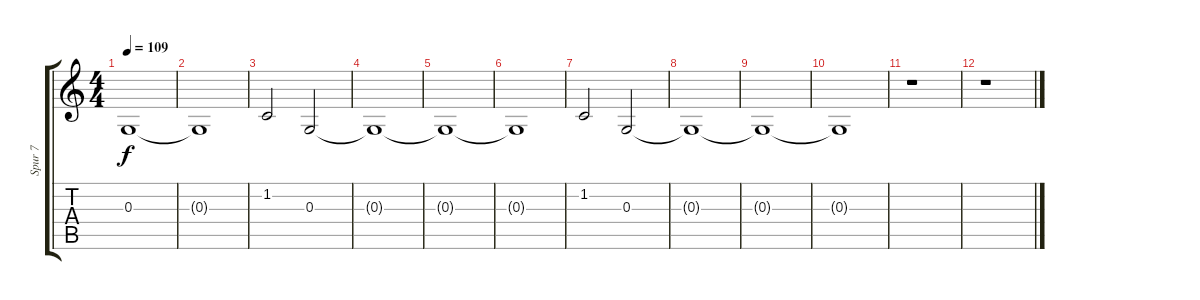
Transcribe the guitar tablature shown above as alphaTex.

\track ("Spur 7" "Spur 7") {instrument synthstrings1}
\staff {score tabs}
\tuning (E4 B3 G3 D3 A2 E2) {hide}
\ts (4 4)
\tempo 109
\clef g2
\ks c
0.3{t}.1{dy f} |
0.3{t}.1 |
1.2.2 0.3.2 |
0.3{t}.1 |
0.3{t}.1 |
0.3{t}.1 |
1.2.2 0.3.2 |
0.3{t}.1 |
0.3{t}.1 |
0.3{t}.1 |
r.1 |
r.1
